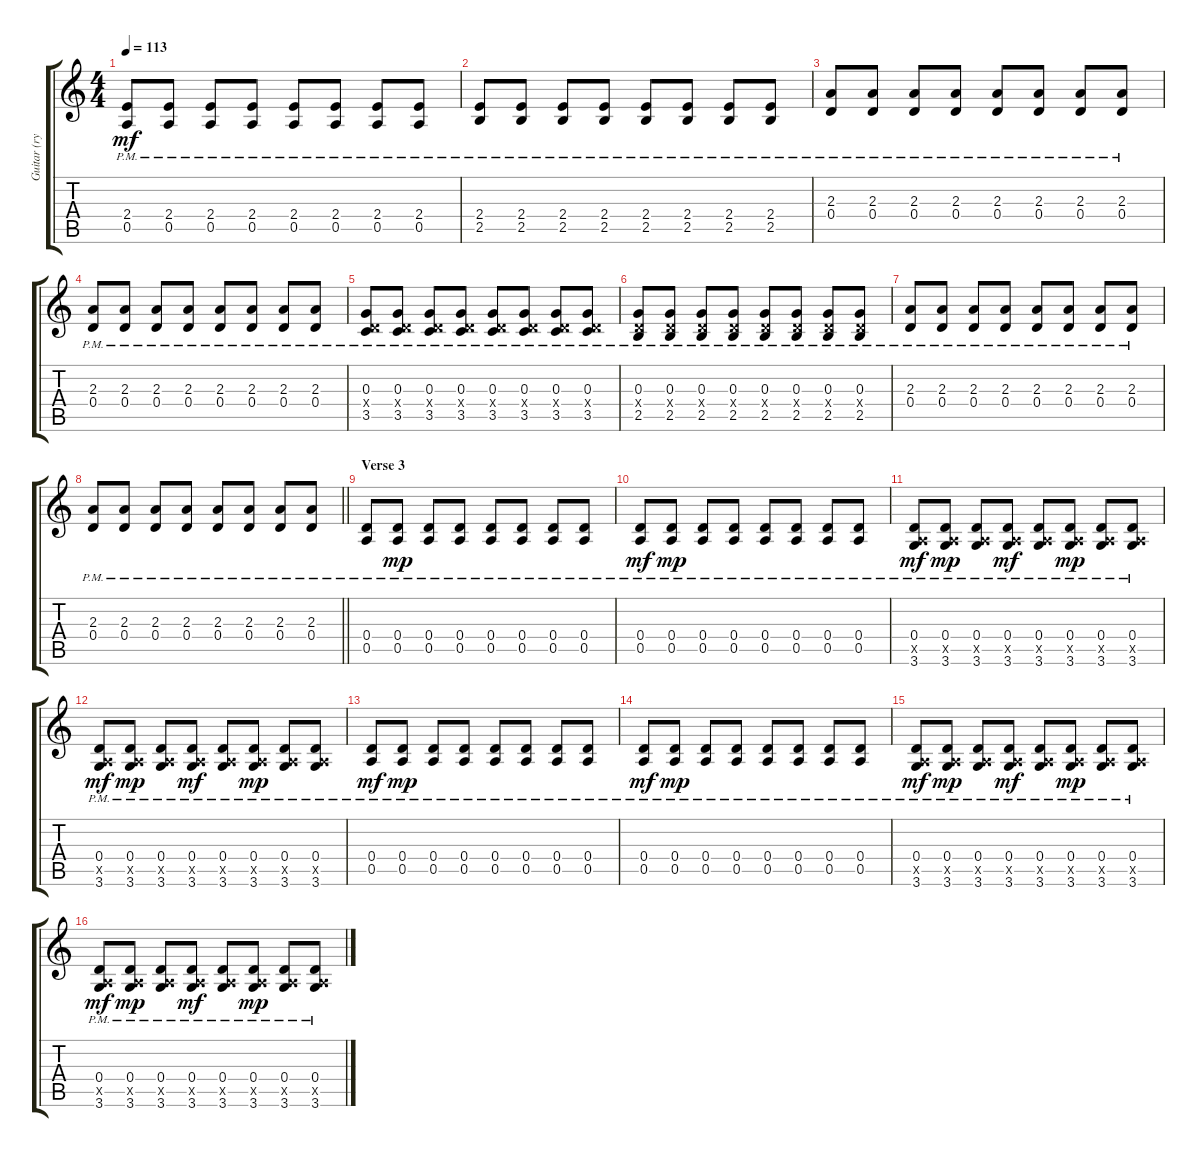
\track ("Guitar (rythm clean)" "Guitar (ry") {instrument electricguitarclean}
\staff {score tabs}
\tuning (E4 B3 G3 D3 A2 E2) {hide}
\ts (4 4)
\tempo 113
\clef g2
\ks c
(2.4{pm} 0.5{pm}).8{dy mf} (2.4{pm} 0.5{pm}).8 (2.4{pm} 0.5{pm}).8 (2.4{pm} 0.5{pm}).8 (2.4{pm} 0.5{pm}).8 (2.4{pm} 0.5{pm}).8 (2.4{pm} 0.5{pm}).8 (2.4{pm} 0.5{pm}).8 |
(2.4{pm} 2.5{pm}).8 (2.4{pm} 2.5{pm}).8 (2.4{pm} 2.5{pm}).8 (2.4{pm} 2.5{pm}).8 (2.4{pm} 2.5{pm}).8 (2.4{pm} 2.5{pm}).8 (2.4{pm} 2.5{pm}).8 (2.4{pm} 2.5{pm}).8 |
(2.3{pm} 0.4{pm}).8 (2.3{pm} 0.4{pm}).8 (2.3{pm} 0.4{pm}).8 (2.3{pm} 0.4{pm}).8 (2.3{pm} 0.4{pm}).8 (2.3{pm} 0.4{pm}).8 (2.3{pm} 0.4{pm}).8 (2.3{pm} 0.4{pm}).8 |
(2.3{pm} 0.4{pm}).8 (2.3{pm} 0.4{pm}).8 (2.3{pm} 0.4{pm}).8 (2.3{pm} 0.4{pm}).8 (2.3{pm} 0.4{pm}).8 (2.3{pm} 0.4{pm}).8 (2.3{pm} 0.4{pm}).8 (2.3{pm} 0.4{pm}).8 |
(0.3{pm} 0.4{x} 3.5{pm}).8 (0.3{pm} 0.4{x} 3.5{pm}).8 (0.3{pm} 0.4{x} 3.5{pm}).8 (0.3{pm} 0.4{x} 3.5{pm}).8 (0.3{pm} 0.4{x} 3.5{pm}).8 (0.3{pm} 0.4{x} 3.5{pm}).8 (0.3{pm} 0.4{x} 3.5{pm}).8 (0.3{pm} 0.4{x} 3.5{pm}).8 |
(0.3{pm} 0.4{x} 2.5{pm}).8 (0.3{pm} 0.4{x} 2.5{pm}).8 (0.3{pm} 0.4{x} 2.5{pm}).8 (0.3{pm} 0.4{x} 2.5{pm}).8 (0.3{pm} 0.4{x} 2.5{pm}).8 (0.3{pm} 0.4{x} 2.5{pm}).8 (0.3{pm} 0.4{x} 2.5{pm}).8 (0.3{pm} 0.4{x} 2.5{pm}).8 |
(2.3{pm} 0.4{pm}).8 (2.3{pm} 0.4{pm}).8 (2.3{pm} 0.4{pm}).8 (2.3{pm} 0.4{pm}).8 (2.3{pm} 0.4{pm}).8 (2.3{pm} 0.4{pm}).8 (2.3{pm} 0.4{pm}).8 (2.3{pm} 0.4{pm}).8 |
\barLineRight lightlight
(2.3{pm} 0.4{pm}).8 (2.3{pm} 0.4{pm}).8 (2.3{pm} 0.4{pm}).8 (2.3{pm} 0.4{pm}).8 (2.3{pm} 0.4{pm}).8 (2.3{pm} 0.4{pm}).8 (2.3{pm} 0.4{pm}).8 (2.3{pm} 0.4{pm}).8 |
\section ("" "Verse 3")
(0.4{pm} 0.5{pm}).8 (0.4{pm} 0.5{pm}).8{dy mp} (0.4{pm} 0.5{pm}).8 (0.4{pm} 0.5{pm}).8 (0.4{pm} 0.5{pm}).8 (0.4{pm} 0.5{pm}).8 (0.4{pm} 0.5{pm}).8 (0.4{pm} 0.5{pm}).8 |
(0.4{pm} 0.5{pm}).8{dy mf} (0.4{pm} 0.5{pm}).8{dy mp} (0.4{pm} 0.5{pm}).8 (0.4{pm} 0.5{pm}).8 (0.4{pm} 0.5{pm}).8 (0.4{pm} 0.5{pm}).8 (0.4{pm} 0.5{pm}).8 (0.4{pm} 0.5{pm}).8 |
(0.4{pm} 0.5{x} 3.6{pm}).8{dy mf} (0.4{pm} 0.5{x} 3.6{pm}).8{dy mp} (0.4{pm} 0.5{x} 3.6{pm}).8 (0.4{pm} 0.5{x} 3.6{pm}).8{dy mf} (0.4{pm} 0.5{x} 3.6{pm}).8 (0.4{pm} 0.5{x} 3.6{pm}).8{dy mp} (0.4{pm} 0.5{x} 3.6{pm}).8 (0.4{pm} 0.5{x} 3.6{pm}).8 |
(0.4{pm} 0.5{x} 3.6{pm}).8{dy mf} (0.4{pm} 0.5{x} 3.6{pm}).8{dy mp} (0.4{pm} 0.5{x} 3.6{pm}).8 (0.4{pm} 0.5{x} 3.6{pm}).8{dy mf} (0.4{pm} 0.5{x} 3.6{pm}).8 (0.4{pm} 0.5{x} 3.6{pm}).8{dy mp} (0.4{pm} 0.5{x} 3.6{pm}).8 (0.4{pm} 0.5{x} 3.6{pm}).8 |
(0.4{pm} 0.5{pm}).8{dy mf} (0.4{pm} 0.5{pm}).8{dy mp} (0.4{pm} 0.5{pm}).8 (0.4{pm} 0.5{pm}).8 (0.4{pm} 0.5{pm}).8 (0.4{pm} 0.5{pm}).8 (0.4{pm} 0.5{pm}).8 (0.4{pm} 0.5{pm}).8 |
(0.4{pm} 0.5{pm}).8{dy mf} (0.4{pm} 0.5{pm}).8{dy mp} (0.4{pm} 0.5{pm}).8 (0.4{pm} 0.5{pm}).8 (0.4{pm} 0.5{pm}).8 (0.4{pm} 0.5{pm}).8 (0.4{pm} 0.5{pm}).8 (0.4{pm} 0.5{pm}).8 |
(0.4{pm} 0.5{x} 3.6{pm}).8{dy mf} (0.4{pm} 0.5{x} 3.6{pm}).8{dy mp} (0.4{pm} 0.5{x} 3.6{pm}).8 (0.4{pm} 0.5{x} 3.6{pm}).8{dy mf} (0.4{pm} 0.5{x} 3.6{pm}).8 (0.4{pm} 0.5{x} 3.6{pm}).8{dy mp} (0.4{pm} 0.5{x} 3.6{pm}).8 (0.4{pm} 0.5{x} 3.6{pm}).8 |
(0.4{pm} 0.5{x} 3.6{pm}).8{dy mf} (0.4{pm} 0.5{x} 3.6{pm}).8{dy mp} (0.4{pm} 0.5{x} 3.6{pm}).8 (0.4{pm} 0.5{x} 3.6{pm}).8{dy mf} (0.4{pm} 0.5{x} 3.6{pm}).8 (0.4{pm} 0.5{x} 3.6{pm}).8{dy mp} (0.4{pm} 0.5{x} 3.6{pm}).8 (0.4{pm} 0.5{x} 3.6{pm}).8
